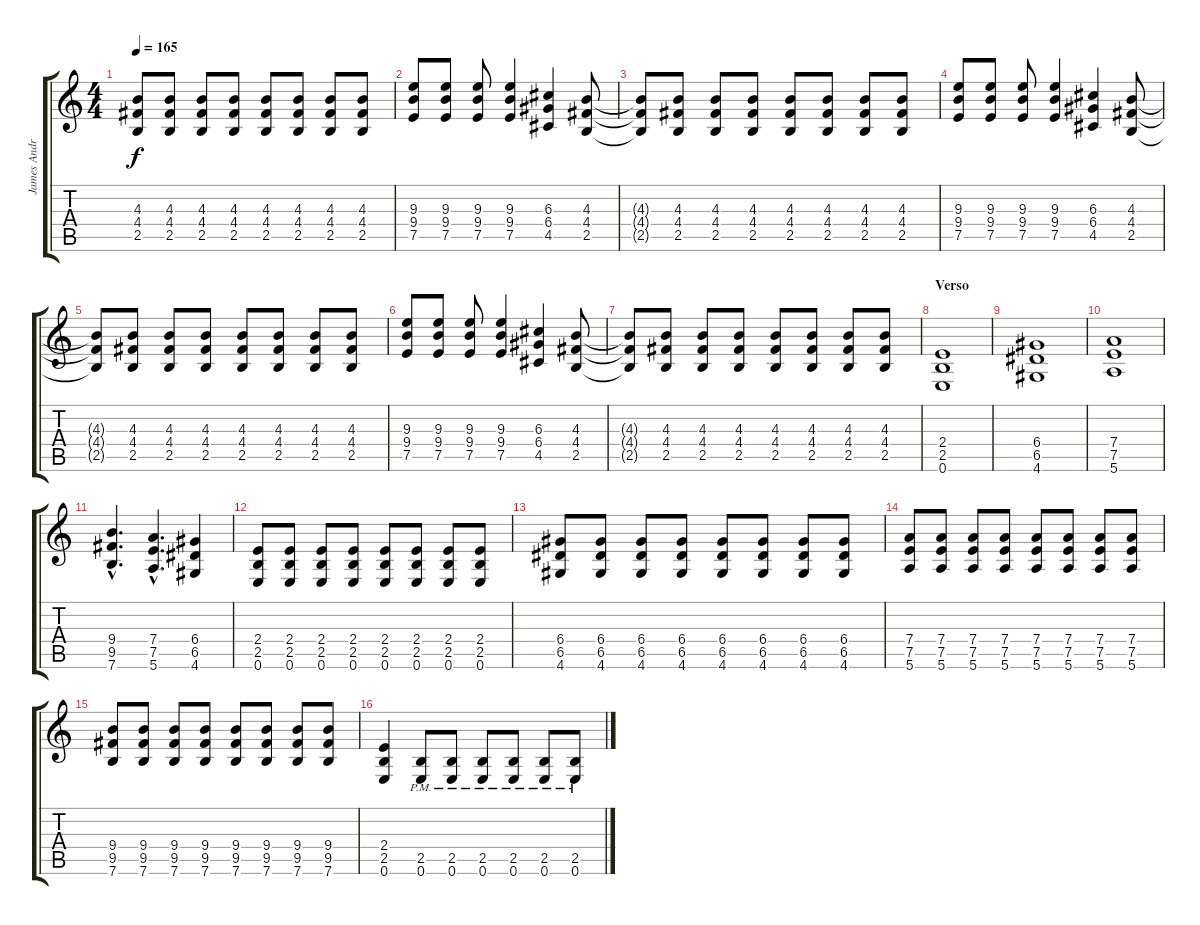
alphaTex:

\track ("James Andrew [Base]" "James Andr") {instrument distortionguitar}
\staff {score tabs}
\tuning (E4 B3 G3 D3 A2 E2) {hide}
\ts (4 4)
\tempo 165
\clef g2
\ks c
(4.3{t} 4.4{t} 2.5{t}).8{dy f} (4.3 4.4 2.5).8 (4.3 4.4 2.5).8 (4.3 4.4 2.5).8 (4.3 4.4 2.5).8 (4.3 4.4 2.5).8 (4.3 4.4 2.5).8 (4.3 4.4 2.5).8 |
(9.3 9.4 7.5).8 (9.3 9.4 7.5).8 (9.3 9.4 7.5).8 (9.3 9.4 7.5).4 (6.3 6.4 4.5).4 (4.3 4.4 2.5).8 |
(4.3{t} 4.4{t} 2.5{t}).8 (4.3 4.4 2.5).8 (4.3 4.4 2.5).8 (4.3 4.4 2.5).8 (4.3 4.4 2.5).8 (4.3 4.4 2.5).8 (4.3 4.4 2.5).8 (4.3 4.4 2.5).8 |
(9.3 9.4 7.5).8 (9.3 9.4 7.5).8 (9.3 9.4 7.5).8 (9.3 9.4 7.5).4 (6.3 6.4 4.5).4 (4.3 4.4 2.5).8 |
(4.3{t} 4.4{t} 2.5{t}).8 (4.3 4.4 2.5).8 (4.3 4.4 2.5).8 (4.3 4.4 2.5).8 (4.3 4.4 2.5).8 (4.3 4.4 2.5).8 (4.3 4.4 2.5).8 (4.3 4.4 2.5).8 |
(9.3 9.4 7.5).8 (9.3 9.4 7.5).8 (9.3 9.4 7.5).8 (9.3 9.4 7.5).4 (6.3 6.4 4.5).4 (4.3 4.4 2.5).8 |
(4.3{t} 4.4{t} 2.5{t}).8 (4.3 4.4 2.5).8 (4.3 4.4 2.5).8 (4.3 4.4 2.5).8 (4.3 4.4 2.5).8 (4.3 4.4 2.5).8 (4.3 4.4 2.5).8 (4.3 4.4 2.5).8 |
\section ("" "Verso")
(2.4 2.5 0.6).1{volume 13} |
(6.4 6.5 4.6).1 |
(7.4 7.5 5.6).1 |
(9.4{hac} 9.5{hac} 7.6{hac}).4{d} (7.4{hac} 7.5{hac} 5.6{hac}).4{d} (6.4 6.5 4.6).4 |
(2.4 2.5 0.6).8 (2.4 2.5 0.6).8 (2.4 2.5 0.6).8 (2.4 2.5 0.6).8 (2.4 2.5 0.6).8 (2.4 2.5 0.6).8 (2.4 2.5 0.6).8 (2.4 2.5 0.6).8 |
(6.4 6.5 4.6).8 (6.4 6.5 4.6).8 (6.4 6.5 4.6).8 (6.4 6.5 4.6).8 (6.4 6.5 4.6).8 (6.4 6.5 4.6).8 (6.4 6.5 4.6).8 (6.4 6.5 4.6).8 |
(7.4 7.5 5.6).8 (7.4 7.5 5.6).8 (7.4 7.5 5.6).8 (7.4 7.5 5.6).8 (7.4 7.5 5.6).8 (7.4 7.5 5.6).8 (7.4 7.5 5.6).8 (7.4 7.5 5.6).8 |
(9.4 9.5 7.6).8 (9.4 9.5 7.6).8 (9.4 9.5 7.6).8 (9.4 9.5 7.6).8 (9.4 9.5 7.6).8 (9.4 9.5 7.6).8 (9.4 9.5 7.6).8 (9.4 9.5 7.6).8 |
(2.4 2.5 0.6).4 (2.5{pm} 0.6{pm}).8 (2.5{pm} 0.6{pm}).8 (2.5{pm} 0.6{pm}).8 (2.5{pm} 0.6{pm}).8 (2.5{pm} 0.6{pm}).8 (2.5{pm} 0.6{pm}).8
